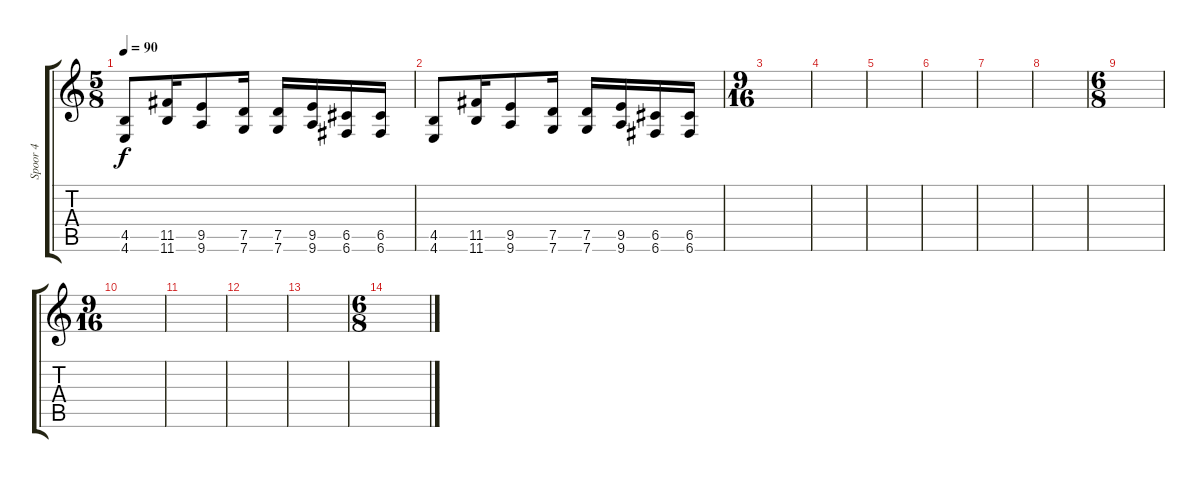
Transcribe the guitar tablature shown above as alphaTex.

\track ("Spoor 4" "Spoor 4") {instrument distortionguitar}
\staff {score tabs}
\tuning (D4 A3 F3 C3 G2 C2) {hide}
\ts (5 8)
\tempo 90
\clef g2
\ks c
(4.5 4.6).8{dy f} (11.5 11.6).16 (9.5 9.6).8 (7.5 7.6).16 (7.5 7.6).16 (9.5 9.6).16 (6.5 6.6).16 (6.5 6.6).16 |
(4.5 4.6).8 (11.5 11.6).16 (9.5 9.6).8 (7.5 7.6).16 (7.5 7.6).16 (9.5 9.6).16 (6.5 6.6).16 (6.5 6.6).16 |
\ts (9 16)
|
|
|
|
|
|
\ts (6 8)
|
\ts (9 16)
|
|
|
|
\ts (6 8)
